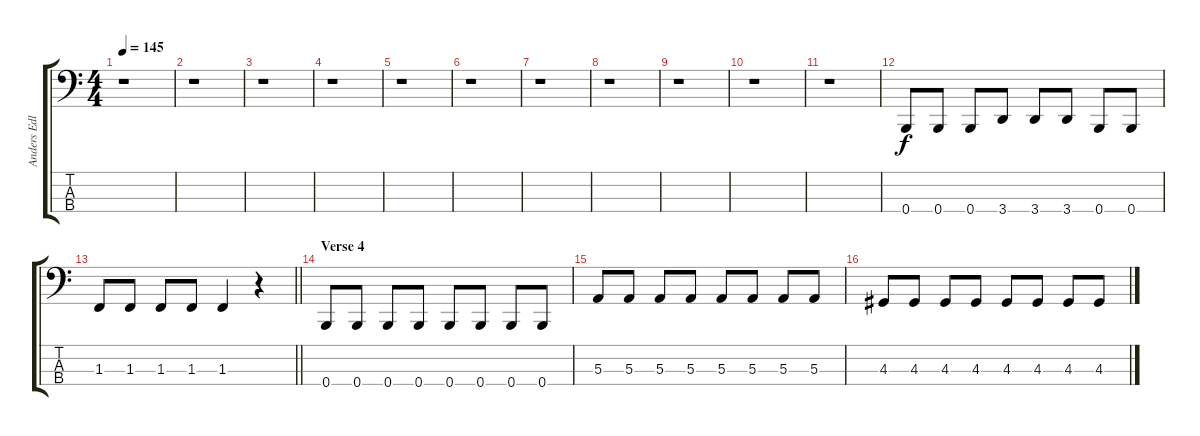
\track ("Anders Edlund - bass" "Anders Edl") {instrument electricbasspick}
\staff {score tabs}
\tuning (D2 A1 E1 B0) {hide}
\ts (4 4)
\tempo 145
\clef f4
\ks aminor
r.1{dy f} |
r.1 |
r.1 |
r.1 |
r.1 |
r.1 |
r.1 |
r.1 |
r.1 |
r.1 |
r.1 |
0.4.8 0.4.8 0.4.8 3.4.8 3.4.8 3.4.8 0.4.8 0.4.8 |
\barLineRight lightlight
1.3.8 1.3.8 1.3.8 1.3.8 1.3.4 r.4 |
\section ("" "Verse 4")
0.4.8 0.4.8 0.4.8 0.4.8 0.4.8 0.4.8 0.4.8 0.4.8 |
5.3.8 5.3.8 5.3.8 5.3.8 5.3.8 5.3.8 5.3.8 5.3.8 |
4.3.8 4.3.8 4.3.8 4.3.8 4.3.8 4.3.8 4.3.8 4.3.8
